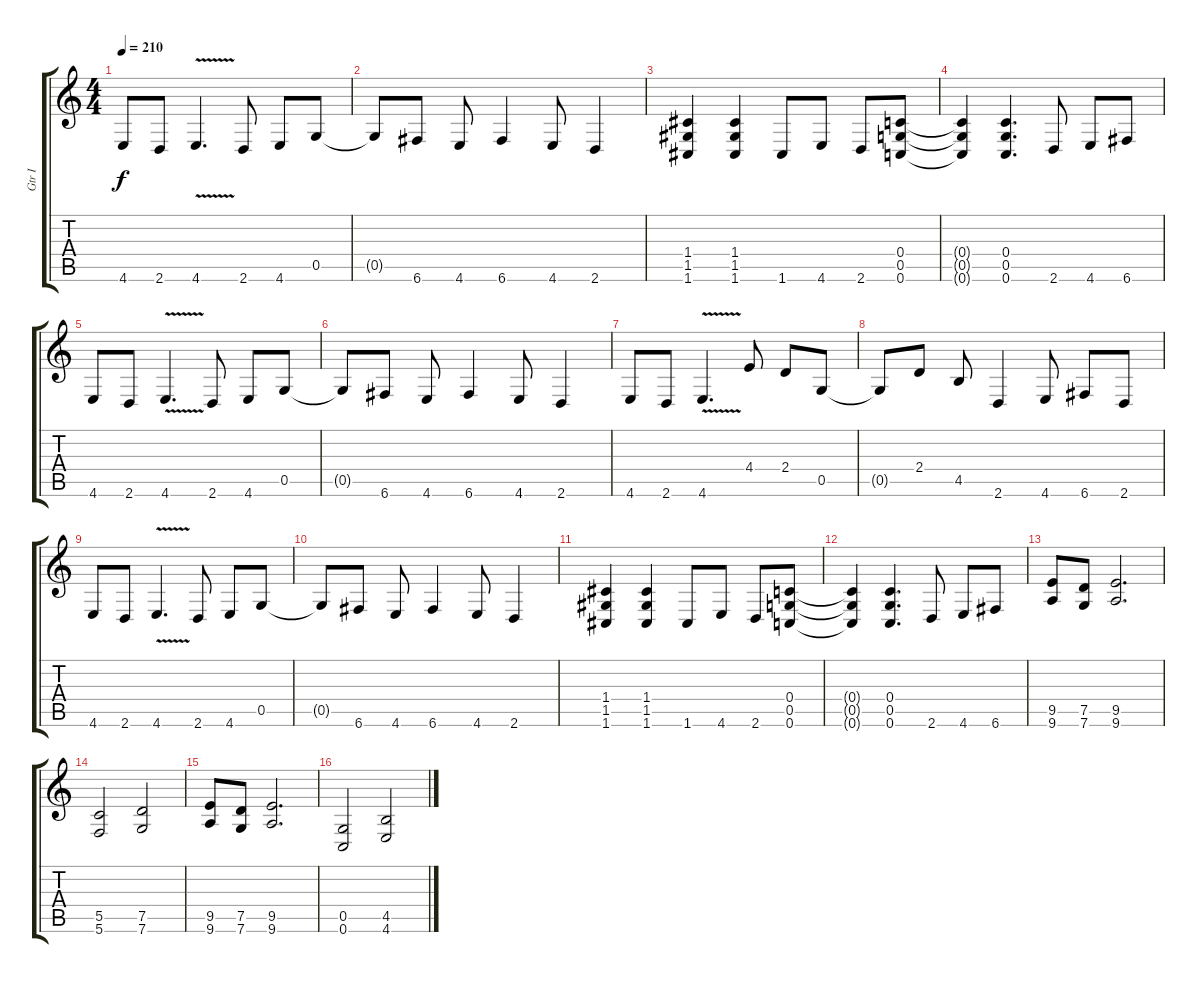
\track ("Gtr I" "Gtr I") {instrument distortionguitar}
\staff {score tabs}
\tuning (D4 A3 F3 C3 G2 C2) {hide}
\ts (4 4)
\tempo 210
\clef g2
\ks c
4.6.8{dy f} 2.6.8 4.6{v}.4{d} 2.6.8 4.6.8 0.5.8 |
0.5{t}.8 6.6.8 4.6.8 6.6.4 4.6.8 2.6.4 |
(1.4 1.5 1.6).4 (1.4 1.5 1.6).4 1.6.8 4.6.8 2.6.8 (0.4 0.5 0.6).8 |
(0.4{t} 0.5{t} 0.6{t}).4 (0.4 0.5 0.6).4{d} 2.6.8 4.6.8 6.6.8 |
4.6.8 2.6.8 4.6{v}.4{d} 2.6.8 4.6.8 0.5.8 |
0.5{t}.8 6.6.8 4.6.8 6.6.4 4.6.8 2.6.4 |
4.6.8 2.6.8 4.6{v}.4{d} 4.4.8 2.4.8 0.5.8 |
0.5{t}.8 2.4.8 4.5.8 2.6.4 4.6.8 6.6.8 2.6.8 |
4.6.8 2.6.8 4.6{v}.4{d} 2.6.8 4.6.8 0.5.8 |
0.5{t}.8 6.6.8 4.6.8 6.6.4 4.6.8 2.6.4 |
(1.4 1.5 1.6).4 (1.4 1.5 1.6).4 1.6.8 4.6.8 2.6.8 (0.4 0.5 0.6).8 |
(0.4{t} 0.5{t} 0.6{t}).4 (0.4 0.5 0.6).4{d} 2.6.8 4.6.8 6.6.8 |
(9.5 9.6).8 (7.5 7.6).8 (9.5 9.6).2{d} |
(5.5 5.6).2 (7.5 7.6).2 |
(9.5 9.6).8 (7.5 7.6).8 (9.5 9.6).2{d} |
(0.5 0.6).2 (4.5 4.6).2
